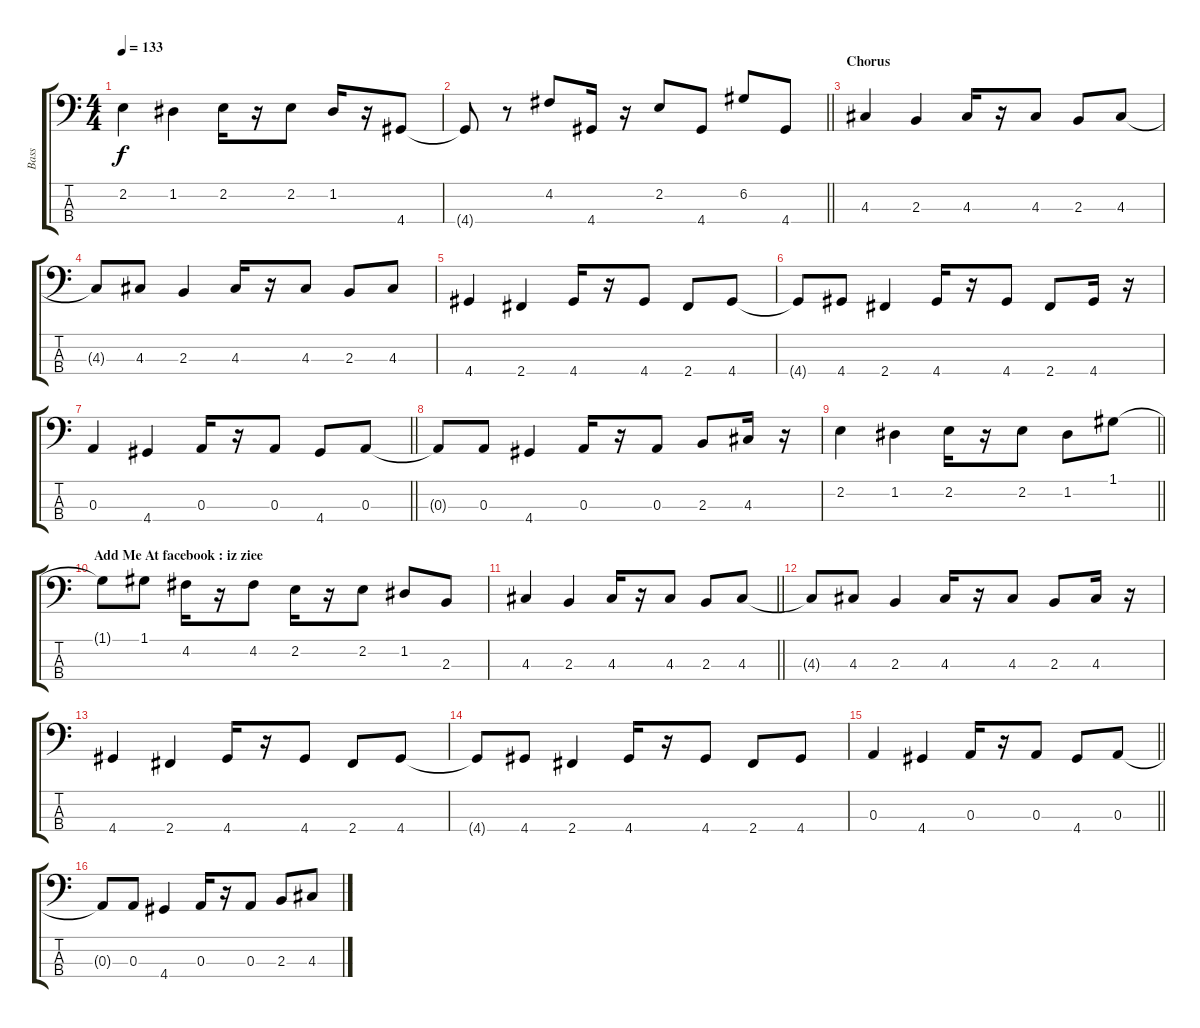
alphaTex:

\track ("Bass" "Bass") {instrument electricbassfinger}
\staff {score tabs}
\tuning (G2 D2 A1 E1) {hide}
\ts (4 4)
\tempo 133
\clef f4
\ks c
2.2.4{dy f} 1.2.4 2.2.16 r.16 2.2.8 1.2.16 r.16 4.4.8 |
\barLineRight lightlight
4.4{t}.8 r.8 4.2.8 4.4.16 r.16 2.2.8 4.4.8 6.2.8 4.4.8 |
\section ("" "Chorus")
4.3.4 2.3.4 4.3.16 r.16 4.3.8 2.3.8 4.3.8 |
4.3{t}.8 4.3.8 2.3.4 4.3.16 r.16 4.3.8 2.3.8 4.3.8 |
4.4.4 2.4.4 4.4.16 r.16 4.4.8 2.4.8 4.4.8 |
4.4{t}.8 4.4.8 2.4.4 4.4.16 r.16 4.4.8 2.4.8 4.4.16 r.16 |
\barLineRight lightlight
0.3.4 4.4.4 0.3.16 r.16 0.3.8 4.4.8 0.3.8 |
0.3{t}.8 0.3.8 4.4.4 0.3.16 r.16 0.3.8 2.3.8 4.3.16 r.16 |
\barLineRight lightlight
2.2.4 1.2.4 2.2.16 r.16 2.2.8 1.2.8 1.1.8 |
\section ("" "Add Me At facebook : iz ziee")
1.1{t}.8 1.1.8 4.2.16 r.16 4.2.8 2.2.16 r.16 2.2.8 1.2.8 2.3.8 |
\barLineRight lightlight
4.3.4 2.3.4 4.3.16 r.16 4.3.8 2.3.8 4.3.8 |
4.3{t}.8 4.3.8 2.3.4 4.3.16 r.16 4.3.8 2.3.8 4.3.16 r.16 |
4.4.4 2.4.4 4.4.16 r.16 4.4.8 2.4.8 4.4.8 |
4.4{t}.8 4.4.8 2.4.4 4.4.16 r.16 4.4.8 2.4.8 4.4.8 |
\barLineRight lightlight
0.3.4 4.4.4 0.3.16 r.16 0.3.8 4.4.8 0.3.8 |
0.3{t}.8 0.3.8 4.4.4 0.3.16 r.16 0.3.8 2.3.8 4.3.8
